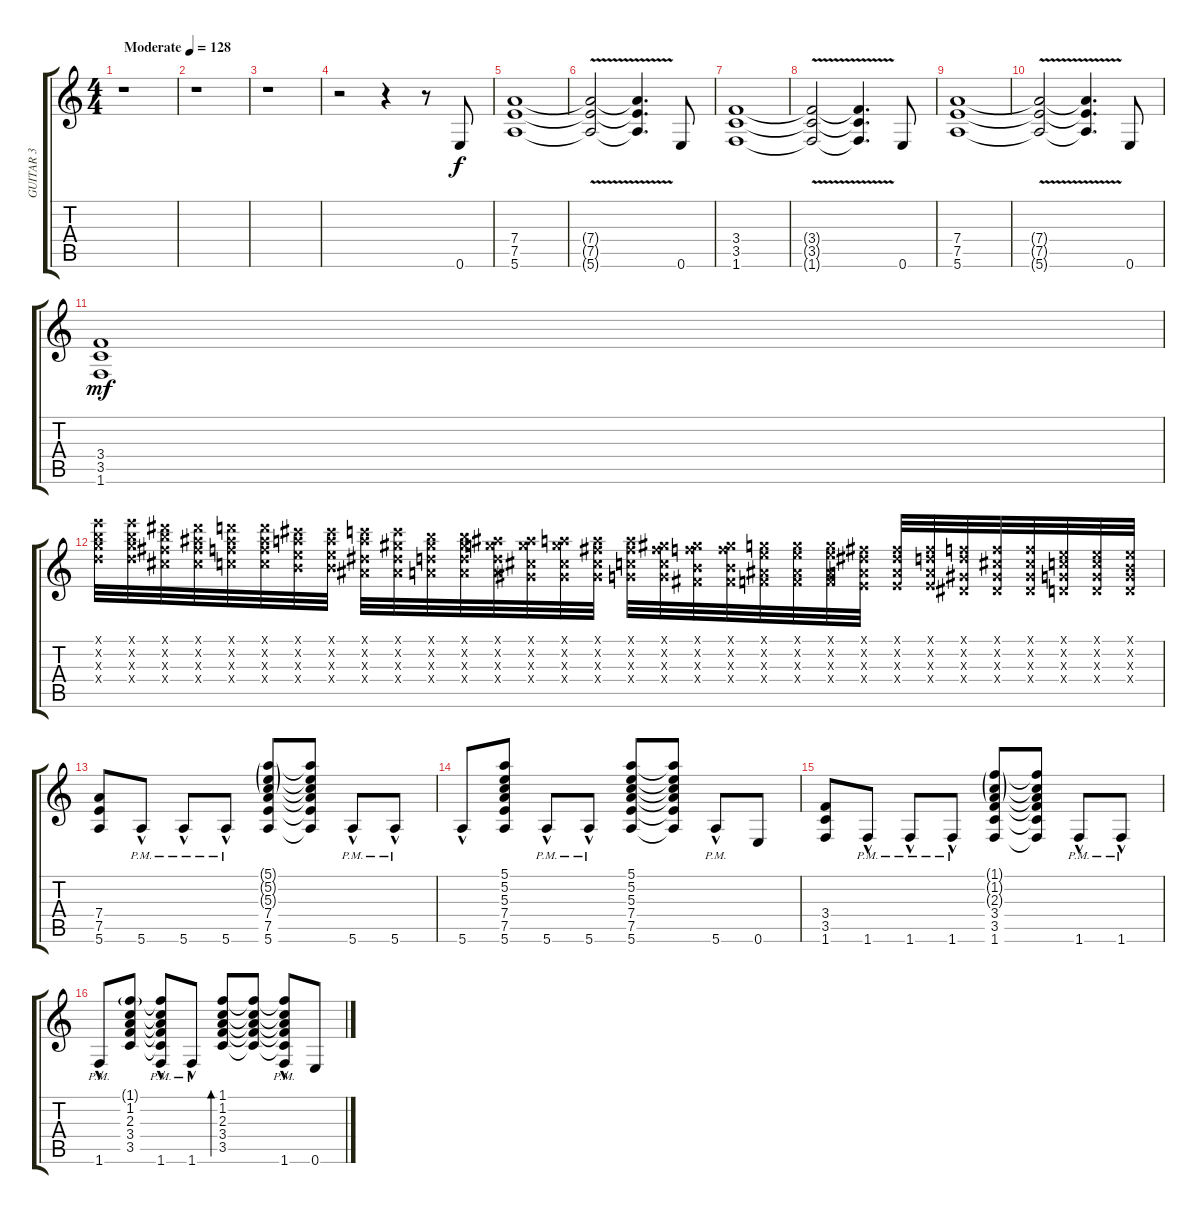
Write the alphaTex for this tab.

\track ("GUITAR 3" "GUITAR 3") {instrument overdrivenguitar}
\staff {score tabs}
\tuning (E4 B3 G3 D3 A2 E2) {hide}
\ts (4 4)
\tempo (128 "Moderate")
\clef g2
\ks aminor
r.1{dy f instrument overdrivenguitar} |
r.1 |
r.1 |
r.2 r.4 r.8 0.6.8 |
(7.4 7.5 5.6).1 |
(7.4{v t} 7.5{v t} 5.6{v t}).2 (7.4{t} 7.5{t} 5.6{t}).4{d} 0.6.8 |
(3.4 3.5 1.6).1 |
(3.4{v t} 3.5{v t} 1.6{v t}).2 (3.4{t} 3.5{t} 1.6{t}).4{d} 0.6.8 |
(7.4 7.5 5.6).1 |
(7.4{v t} 7.5{v t} 5.6{v t}).2 (7.4{t} 7.5{t} 5.6{t}).4{d} 0.6.8 |
(3.4 3.5 1.6).1{dy mf} |
(12.1{x} 12.2{x} 12.3{x} 12.4{x}).32 (12.1{x} 12.2{x} 12.3{x} 12.4{x}).32 (11.1{x} 12.2{x} 11.3{x} 11.4{x}).32 (11.1{x} 11.2{x} 11.3{x} 11.4{x}).32 (10.1{x} 11.2{x} 10.3{x} 10.4{x}).32 (10.1{x} 11.2{x} 10.3{x} 10.4{x}).32 (9.1{x} 10.2{x} 9.3{x} 9.4{x}).32 (9.1{x} 10.2{x} 9.3{x} 9.4{x}).32 (8.1{x} 10.2{x} 8.3{x} 8.4{x}).32 (8.1{x} 9.2{x} 8.3{x} 8.4{x}).32 (7.1{x} 9.2{x} 7.3{x} 7.4{x}).32 (7.1{x} 9.2{x} 7.3{x} 7.4{x}).32 (6.1{x} 8.2{x} 7.3{x} 7.4{x}).32 (6.1{x} 8.2{x} 6.3{x} 6.4{x}).32 (5.1{x} 8.2{x} 6.3{x} 6.4{x}).32 (5.1{x} 7.2{x} 6.3{x} 6.4{x}).32 (5.1{x} 7.2{x} 5.3{x} 5.4{x}).32 (4.1{x} 7.2{x} 5.3{x} 5.4{x}).32 (4.1{x} 6.2{x} 4.3{x} 4.4{x}).32 (4.1{x} 6.2{x} 4.3{x} 4.4{x}).32 (3.1{x} 5.2{x} 3.3{x} 3.4{x}).32 (3.1{x} 5.2{x} 3.3{x} 3.4{x}).32 (3.1{x} 5.2{x} 3.3{x} 3.4{x}).32 (2.1{x} 4.2{x} 2.3{x} 2.4{x}).32 (2.1{x} 4.2{x} 2.3{x} 2.4{x}).32 (2.1{x} 3.2{x} 2.3{x} 2.4{x}).32 (1.1{x} 3.2{x} 1.3{x} 1.4{x}).32 (1.1{x} 2.2{x} 1.3{x} 1.4{x}).32 (1.1{x} 2.2{x} 1.3{x} 1.4{x}).32 (0.1{x} 1.2{x} 0.3{x} 0.4{x}).32 (0.1{x} 1.2{x} 0.3{x} 0.4{x}).32 (0.1{x} 0.2{x} 0.3{x} 0.4{x}).32 |
(7.4 7.5 5.6).8 5.6{hac pm}.8 5.6{hac pm}.8 5.6{hac pm}.8 (5.1{g} 5.2{g} 5.3{g} 7.4 7.5 5.6).8 (5.1{t} 5.2{t} 5.3{t} 7.4{t} 7.5{t} 5.6{t}).8 5.6{hac pm}.8 5.6{hac pm}.8 |
5.6{hac}.8 (5.1 5.2 5.3 7.4 7.5 5.6).8 5.6{hac pm}.8 5.6{hac pm}.8 (5.1 5.2 5.3 7.4 7.5 5.6).8 (5.1{t} 5.2{t} 5.3{t} 7.4{t} 7.5{t} 5.6{t}).8 5.6{hac pm}.8 0.6.8 |
(3.4 3.5 1.6).8 1.6{hac pm}.8 1.6{hac pm}.8 1.6{hac pm}.8 (1.1{g} 1.2{g} 2.3{g} 3.4 3.5 1.6).8 (1.1{t} 1.2{t} 2.3{t} 3.4{t} 3.5{t} 1.6{t}).8 1.6{hac pm}.8 1.6{hac pm}.8 |
1.6{hac pm}.8 (1.1{g} 1.2 2.3 3.4 3.5).8 (1.1{t} 1.2{t} 2.3{t} 3.4{t} 3.5{t} 1.6{hac pm}).8 1.6{hac pm}.8 (1.1 1.2 2.3 3.4 3.5).8{bd 480} (1.1{t} 1.2{t} 2.3{t} 3.4{t} 3.5{t}).8 (1.1{t} 1.2{t} 2.3{t} 3.4{t} 3.5{t} 1.6{hac pm}).8 0.6.8
